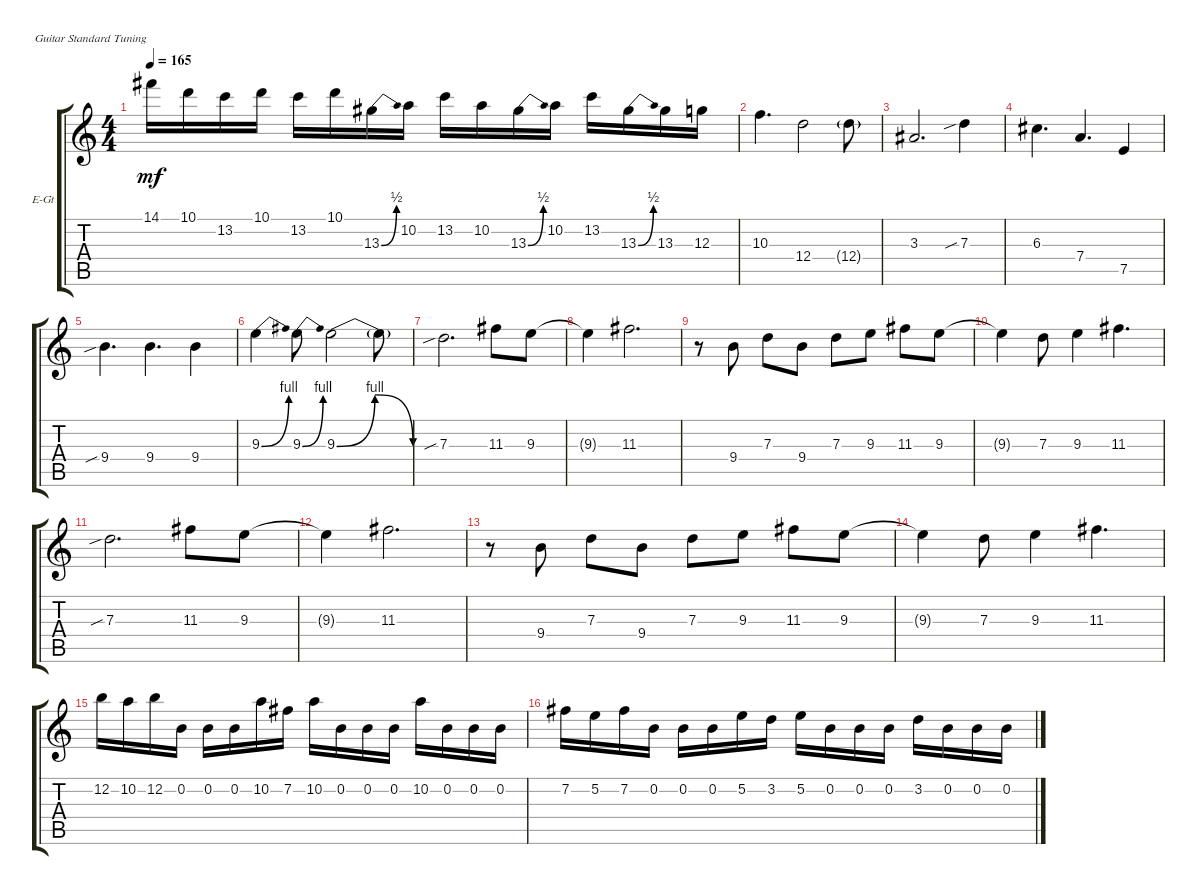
\defaultSystemsLayout 4
\bracketExtendMode groupsimilarinstruments
\firstSystemTrackNameOrientation horizontal
\otherSystemsTrackNameOrientation horizontal
\track ("Electric Guitar" "E-Gt") {instrument distortionguitar}
\staff {score tabs}
\tuning (E4 B3 G3 D3 A2 E2)
\ts (4 4)
\tempo 165
\clef g2
\ks c
14.1.16{dy mf} 10.1.16 13.2.16 10.1.16 13.2.16 10.1.16 13.3{be (bend 0 0 15.6 2)}.16 10.2.16 13.2.16 10.2.16 13.3{be (bend 0 0 15.6 2)}.16 10.2.16 13.2.16 13.3{be (bend 0 0 15.6 2)}.16 13.3.16 12.3.16 |
10.3.4{d} 12.4.2 12.4{g}.8 |
3.3.2{d} 7.3{sib}.4 |
6.3.4{d} 7.4.4{d} 7.5.4 |
9.4{sib}.4{d} 9.4.4{d} 9.4.4 |
9.3{be (bend 0 0 15 4)}.4 9.3{be (bend 0 0 15 4)}.8 9.3{be (bendrelease 0 0 10.2 4 20.4 4 30 0)}.2 9.3{t}.8 |
7.3{sib}.2{d} 11.3.8 9.3.8 |
9.3{t}.4 11.3.2{d} |
r.8 9.4.8 7.3.8 9.4.8 7.3.8 9.3.8 11.3.8 9.3.8 |
9.3{t}.4 7.3.8 9.3.4 11.3.4{d} |
7.3{sib}.2{d} 11.3.8 9.3.8 |
9.3{t}.4 11.3.2{d} |
r.8 9.4.8 7.3.8 9.4.8 7.3.8 9.3.8 11.3.8 9.3.8 |
9.3{t}.4 7.3.8 9.3.4 11.3.4{d} |
12.2.16 10.2.16 12.2.16 0.2.16 0.2.16 0.2.16 10.2.16 7.2.16 10.2.16 0.2.16 0.2.16 0.2.16 10.2.16 0.2.16 0.2.16 0.2.16 |
7.2.16 5.2.16 7.2.16 0.2.16 0.2.16 0.2.16 5.2.16 3.2.16 5.2.16 0.2.16 0.2.16 0.2.16 3.2.16 0.2.16 0.2.16 0.2.16
